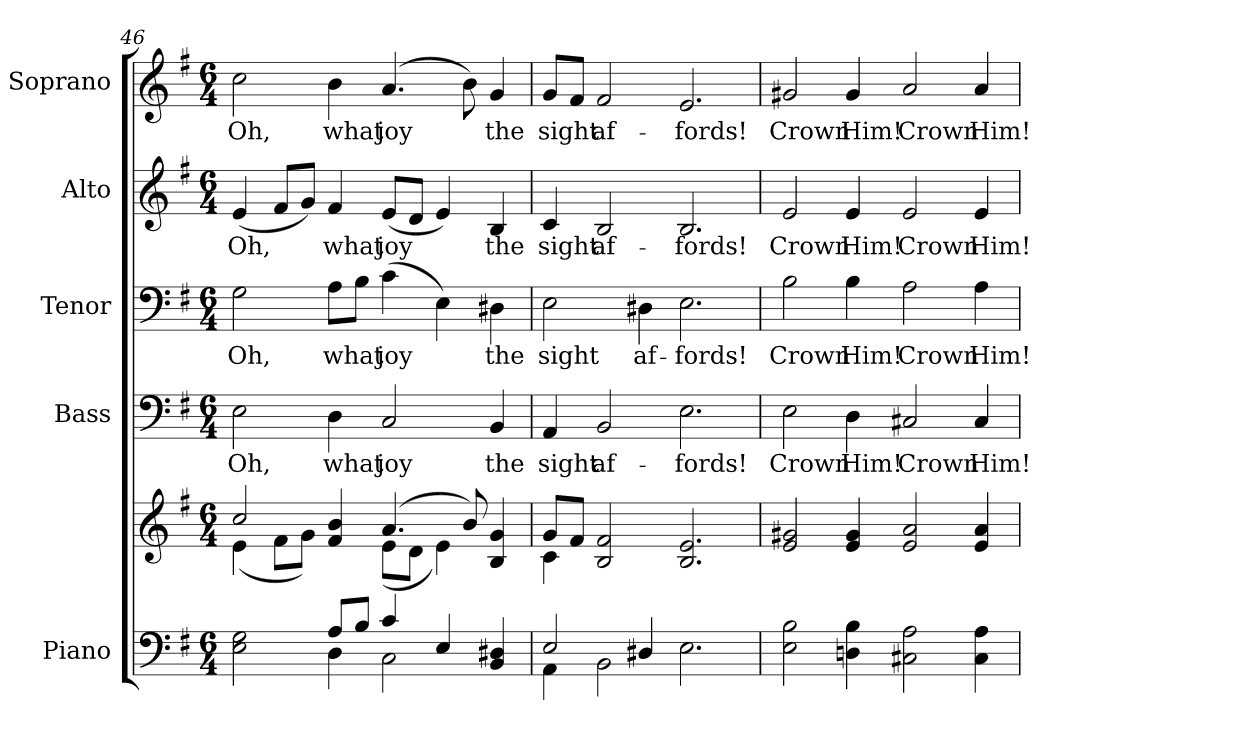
**kern	**kern	**kern	**text	**kern	**text	**kern	**text	**kern	**text
*part5	*part5	*part4	*part4	*part3	*part3	*part2	*part2	*part1	*part1
*staff6	*staff5	*staff4	*staff4	*staff3	*staff3	*staff2	*staff2	*staff1	*staff1
*I"Piano	*	*I"Bass	*	*I"Tenor	*	*I"Alto	*	*I"Soprano	*
*I'Pno.	*	*I'B.	*	*I'T.	*	*I'A.	*	*I'S.	*
*clefF4	*clefG2	*clefF4	*	*clefF4	*	*clefG2	*	*clefG2	*
*k[f#]	*k[f#]	*k[f#]	*	*k[f#]	*	*k[f#]	*	*k[f#]	*
*G:	*G:	*G:	*	*G:	*	*G:	*	*G:	*
*M6/4	*M6/4	*M6/4	*	*M6/4	*	*M6/4	*	*M6/4	*
=46	=46	=46	=46	=46	=46	=46	=46	=46	=46
*^	*^	*	*	*	*	*	*	*	*
!	!	!	!	!	!LO:LY:b:color=#000000	!	!	!	!	!	!
!	!	!	!	!	!	!	!LO:LY:b:color=#000000	!	!	!	!
!	!	!	!	!	!	!	!	!	!LO:LY:b:color=#000000	!	!
!	!	!	!	!	!	!	!	!	!	!	!LO:LY:b:color=#000000
2Ei\ 2Gi	4ryy	2cci/	(4ei\	2Ei\	Oh,	2Gi\	Oh,	(4ei/	Oh,	2cci\	Oh,
.	4ryy	.	8f#i\L	.	.	.	.	8f#i/L	.	.	.
.	.	.	8gi\J)	.	.	.	.	8gi/J)	.	.	.
!	!	!	!	!	!LO:LY:b:color=#000000	!	!	!	!	!	!
!	!	!	!	!	!	!	!LO:LY:b:color=#000000	!	!	!	!
!	!	!	!	!	!	!	!	!	!LO:LY:b:color=#000000	!	!
!	!	!	!	!	!	!	!	!	!	!	!LO:LY:b:color=#000000
8Ai/L	4Di\	4f#i/ 4bi	4ryy	4Di\	what	8Ai\L	what	4f#i/	what	4bi\	what
8Bi/J	.	.	.	.	.	8Bi\J	.	.	.	.	.
!	!	!	!	!	!LO:LY:b:color=#000000	!	!	!	!	!	!
!	!	!	!	!	!	!	!LO:LY:b:color=#000000	!	!	!	!
!	!	!	!	!	!	!	!	!	!LO:LY:b:color=#000000	!	!
!	!	!	!	!	!	!	!	!	!	!	!LO:LY:b:color=#000000
4ci/	2Ci\	(4.ai/	(8ei\L	2Ci/	joy	(4ci\	joy	(8ei/L	joy	(4.ai/	joy
.	.	.	8di\J	.	.	.	.	8di/J	.	.	.
4Ei/	.	.	4ei\)	.	.	4Ei\)	.	4ei/)	.	.	.
.	.	8bi/)	.	.	.	.	.	.	.	8bi\)	.
!	!	!	!	!	!LO:LY:b:color=#000000	!	!	!	!	!	!
!	!	!	!	!	!	!	!LO:LY:b:color=#000000	!	!	!	!
!	!	!	!	!	!	!	!	!	!LO:LY:b:color=#000000	!	!
!	!	!	!	!	!	!	!	!	!	!	!LO:LY:b:color=#000000
4BBi/ 4D#Xi	4ryy	4Bi/ 4gi	4ryy	4BBi/	the	4D#Xi\	the	4Bi/	the	4gi/	the
!!LO:PB:g=z
=47	=47	=47	=47	=47	=47	=47	=47	=47	=47	=47	=47
!	!	!	!	!	!LO:LY:b:color=#000000	!	!	!	!	!	!
!	!	!	!	!	!	!	!LO:LY:b:color=#000000	!	!	!	!
!	!	!	!	!	!	!	!	!	!LO:LY:b:color=#000000	!	!
!	!	!	!	!	!	!	!	!	!	!	!LO:LY:b:color=#000000
2Ei/	4AAi\	8gi/L	4ci\	4AAi/	sight	2Ei\	sight	4ci/	sight	8gi/L	sight
.	.	8f#i/J	.	.	.	.	.	.	.	8f#i/J	.
!	!	!	!	!	!LO:LY:b:color=#000000	!	!	!	!	!	!
!	!	!	!	!	!	!	!	!	!LO:LY:b:color=#000000	!	!
!	!	!	!	!	!	!	!	!	!	!	!LO:LY:b:color=#000000
.	2BBi\	2Bi/ 2f#i	4ryy	2BBi/	af-	.	.	2Bi/	af-	2f#i/	af-
!	!	!	!	!	!	!	!LO:LY:b:color=#000000	!	!	!	!
4D#Xi/	.	.	4ryy	.	.	4D#Xi\	af-	.	.	.	.
!	!	!	!	!	!LO:LY:b:color=#000000	!	!	!	!	!	!
!	!	!	!	!	!	!	!LO:LY:b:color=#000000	!	!	!	!
!	!	!	!	!	!	!	!	!	!LO:LY:b:color=#000000	!	!
!	!	!	!	!	!	!	!	!	!	!	!LO:LY:b:color=#000000
2.Ei\	2.ryy	2.Bi/ 2.ei	2.ryy	2.Ei\	-fords!	2.Ei\	-fords!	2.Bi/	-fords!	2.ei/	-fords!
*v	*v	*	*	*	*	*	*	*	*	*	*
*	*v	*v	*	*	*	*	*	*	*	*
=48	=48	=48	=48	=48	=48	=48	=48	=48	=48
*^	*^	*	*	*	*	*	*	*	*
!	!	!	!	!	!LO:LY:b:color=#000000	!	!	!	!	!	!
*v	*v	*	*	*	*	*	*	*	*	*	*
*	*v	*v	*	*	*	*	*	*	*	*
*^	*^	*	*	*	*	*	*	*	*
!	!	!	!	!	!	!	!LO:LY:b:color=#000000	!	!	!	!
*v	*v	*	*	*	*	*	*	*	*	*	*
*	*v	*v	*	*	*	*	*	*	*	*
*^	*^	*	*	*	*	*	*	*	*
!	!	!	!	!	!	!	!	!	!LO:LY:b:color=#000000	!	!
*v	*v	*	*	*	*	*	*	*	*	*	*
*	*v	*v	*	*	*	*	*	*	*	*
*^	*^	*	*	*	*	*	*	*	*
!	!	!	!	!	!	!	!	!	!	!	!LO:LY:b:color=#000000
*v	*v	*	*	*	*	*	*	*	*	*	*
*	*v	*v	*	*	*	*	*	*	*	*
2Ei\ 2Bi	2ei/ 2g#Xi	2Ei\	Crown	2Bi\	Crown	2ei/	Crown	2g#Xi/	Crown
!	!	!	!LO:LY:b:color=#000000	!	!	!	!	!	!
!	!	!	!	!	!LO:LY:b:color=#000000	!	!	!	!
!	!	!	!	!	!	!	!LO:LY:b:color=#000000	!	!
!	!	!	!	!	!	!	!	!	!LO:LY:b:color=#000000
4Dni\ 4Bi	4ei/ 4g#i	4Di\	Him!	4Bi\	Him!	4ei/	Him!	4g#i/	Him!
!	!	!	!LO:LY:b:color=#000000	!	!	!	!	!	!
!	!	!	!	!	!LO:LY:b:color=#000000	!	!	!	!
!	!	!	!	!	!	!	!LO:LY:b:color=#000000	!	!
!	!	!	!	!	!	!	!	!	!LO:LY:b:color=#000000
2C#Xi\ 2Ai	2ei/ 2ai	2C#Xi/	Crown	2Ai\	Crown	2ei/	Crown	2ai/	Crown
!	!	!	!LO:LY:b:color=#000000	!	!	!	!	!	!
!	!	!	!	!	!LO:LY:b:color=#000000	!	!	!	!
!	!	!	!	!	!	!	!LO:LY:b:color=#000000	!	!
!	!	!	!	!	!	!	!	!	!LO:LY:b:color=#000000
4C#i\ 4Ai	4ei/ 4ai	4C#i/	Him!	4Ai\	Him!	4ei/	Him!	4ai/	Him!
=	=	=	=	=	=	=	=	=	=
*-	*-	*-	*-	*-	*-	*-	*-	*-	*-
